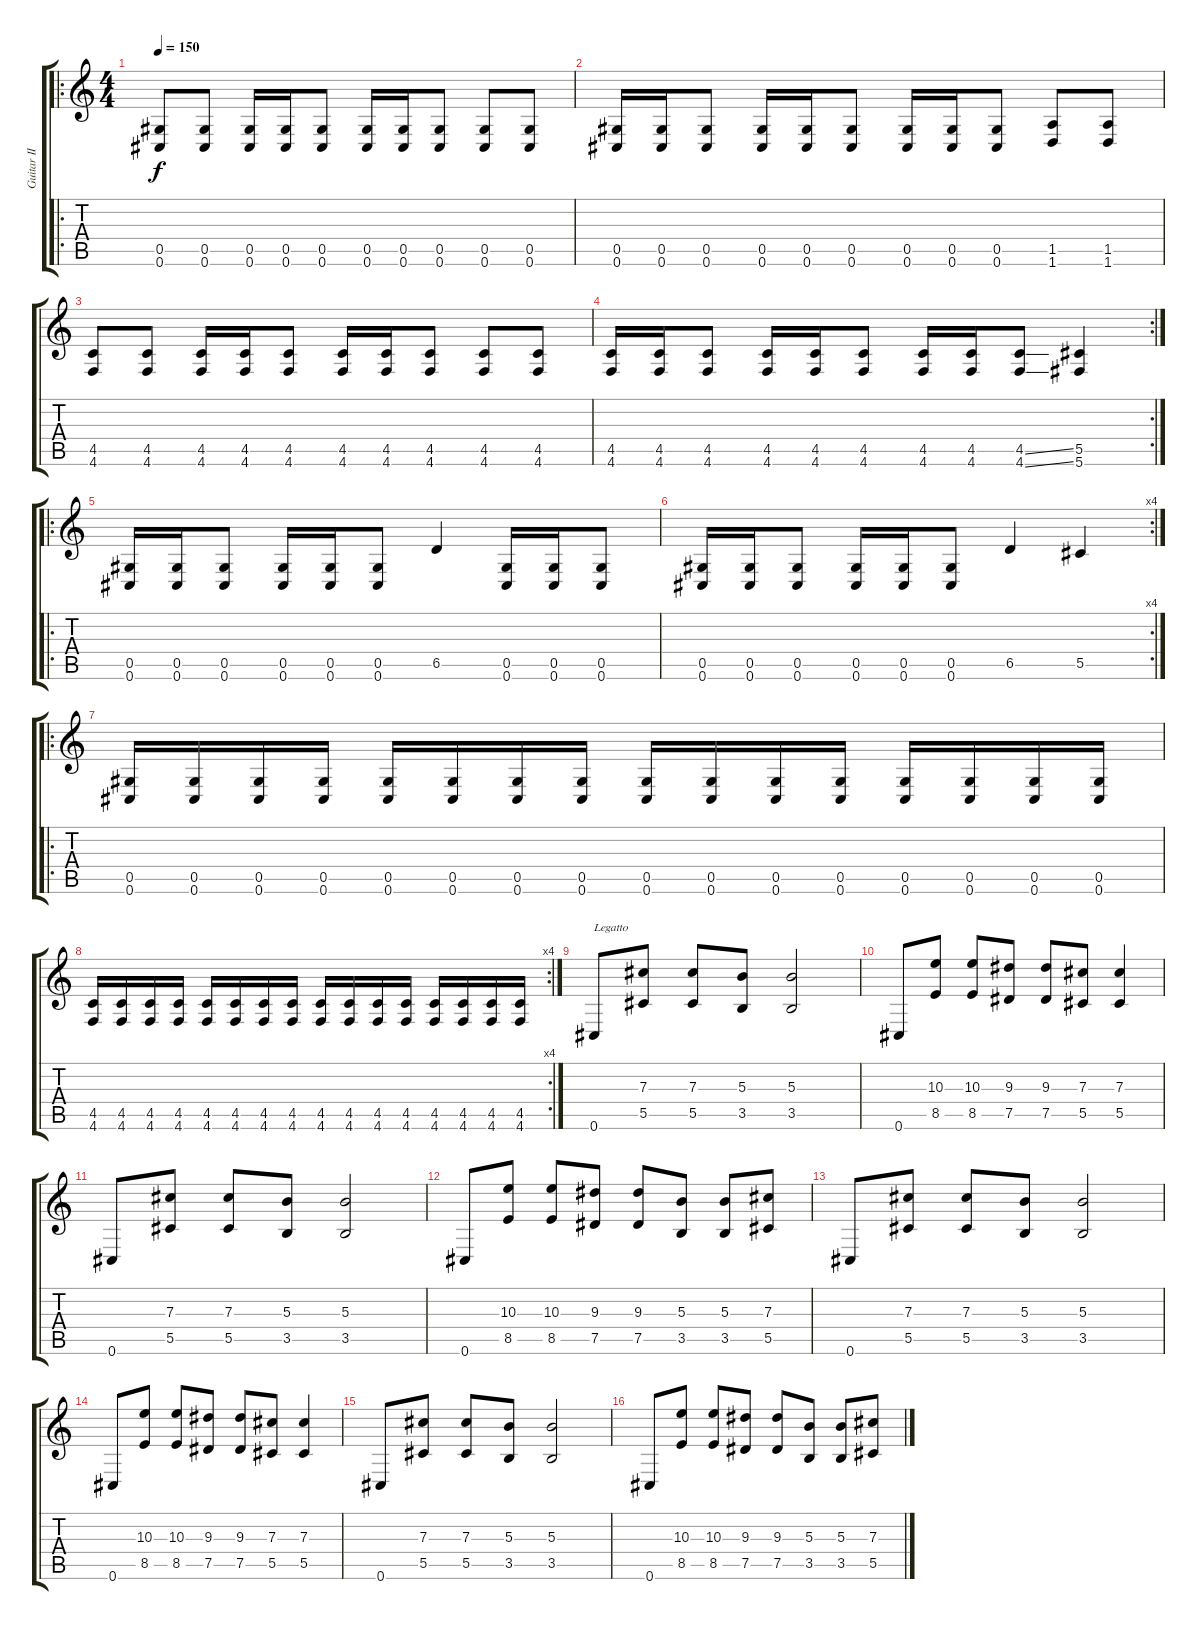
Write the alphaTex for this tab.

\track ("Guitar II" "Guitar II") {instrument distortionguitar}
\staff {score tabs}
\tuning (Eb4 Bb3 Gb3 Db3 Ab2 Db2) {hide}
\ro
\ts (4 4)
\tempo 150
\clef g2
\ks c
(0.5 0.6).8{dy f} (0.5 0.6).8 (0.5 0.6).16 (0.5 0.6).16 (0.5 0.6).8 (0.5 0.6).16 (0.5 0.6).16 (0.5 0.6).8 (0.5 0.6).8 (0.5 0.6).8 |
(0.5 0.6).16 (0.5 0.6).16 (0.5 0.6).8 (0.5 0.6).16 (0.5 0.6).16 (0.5 0.6).8 (0.5 0.6).16 (0.5 0.6).16 (0.5 0.6).8 (1.5 1.6).8 (1.5 1.6).8 |
(4.5 4.6).8 (4.5 4.6).8 (4.5 4.6).16 (4.5 4.6).16 (4.5 4.6).8 (4.5 4.6).16 (4.5 4.6).16 (4.5 4.6).8 (4.5 4.6).8 (4.5 4.6).8 |
\rc 2
(4.5 4.6).16 (4.5 4.6).16 (4.5 4.6).8 (4.5 4.6).16 (4.5 4.6).16 (4.5 4.6).8 (4.5 4.6).16 (4.5 4.6).16 (4.5{ss} 4.6{ss}).8 (5.5 5.6).4 |
\ro
(0.5 0.6).16 (0.5 0.6).16 (0.5 0.6).8 (0.5 0.6).16 (0.5 0.6).16 (0.5 0.6).8 6.5.4 (0.5 0.6).16 (0.5 0.6).16 (0.5 0.6).8 |
\rc 4
(0.5 0.6).16 (0.5 0.6).16 (0.5 0.6).8 (0.5 0.6).16 (0.5 0.6).16 (0.5 0.6).8 6.5.4 5.5.4 |
\ro
(0.5 0.6).16 (0.5 0.6).16 (0.5 0.6).16 (0.5 0.6).16 (0.5 0.6).16 (0.5 0.6).16 (0.5 0.6).16 (0.5 0.6).16 (0.5 0.6).16 (0.5 0.6).16 (0.5 0.6).16 (0.5 0.6).16 (0.5 0.6).16 (0.5 0.6).16 (0.5 0.6).16 (0.5 0.6).16 |
\rc 4
(4.5 4.6).16 (4.5 4.6).16 (4.5 4.6).16 (4.5 4.6).16 (4.5 4.6).16 (4.5 4.6).16 (4.5 4.6).16 (4.5 4.6).16 (4.5 4.6).16 (4.5 4.6).16 (4.5 4.6).16 (4.5 4.6).16 (4.5 4.6).16 (4.5 4.6).16 (4.5 4.6).16 (4.5 4.6).16 |
0.6.8{txt "Legatto"} (7.3 5.5).8 (7.3 5.5).8 (5.3 3.5).8 (5.3 3.5).2 |
0.6.8 (10.3 8.5).8 (10.3 8.5).8 (9.3 7.5).8 (9.3 7.5).8 (7.3 5.5).8 (7.3 5.5).4 |
0.6.8 (7.3 5.5).8 (7.3 5.5).8 (5.3 3.5).8 (5.3 3.5).2 |
0.6.8 (10.3 8.5).8 (10.3 8.5).8 (9.3 7.5).8 (9.3 7.5).8 (5.3 3.5).8 (5.3 3.5).8 (7.3 5.5).8 |
0.6.8 (7.3 5.5).8 (7.3 5.5).8 (5.3 3.5).8 (5.3 3.5).2 |
0.6.8 (10.3 8.5).8 (10.3 8.5).8 (9.3 7.5).8 (9.3 7.5).8 (7.3 5.5).8 (7.3 5.5).4 |
0.6.8 (7.3 5.5).8 (7.3 5.5).8 (5.3 3.5).8 (5.3 3.5).2 |
0.6.8 (10.3 8.5).8 (10.3 8.5).8 (9.3 7.5).8 (9.3 7.5).8 (5.3 3.5).8 (5.3 3.5).8 (7.3 5.5).8
